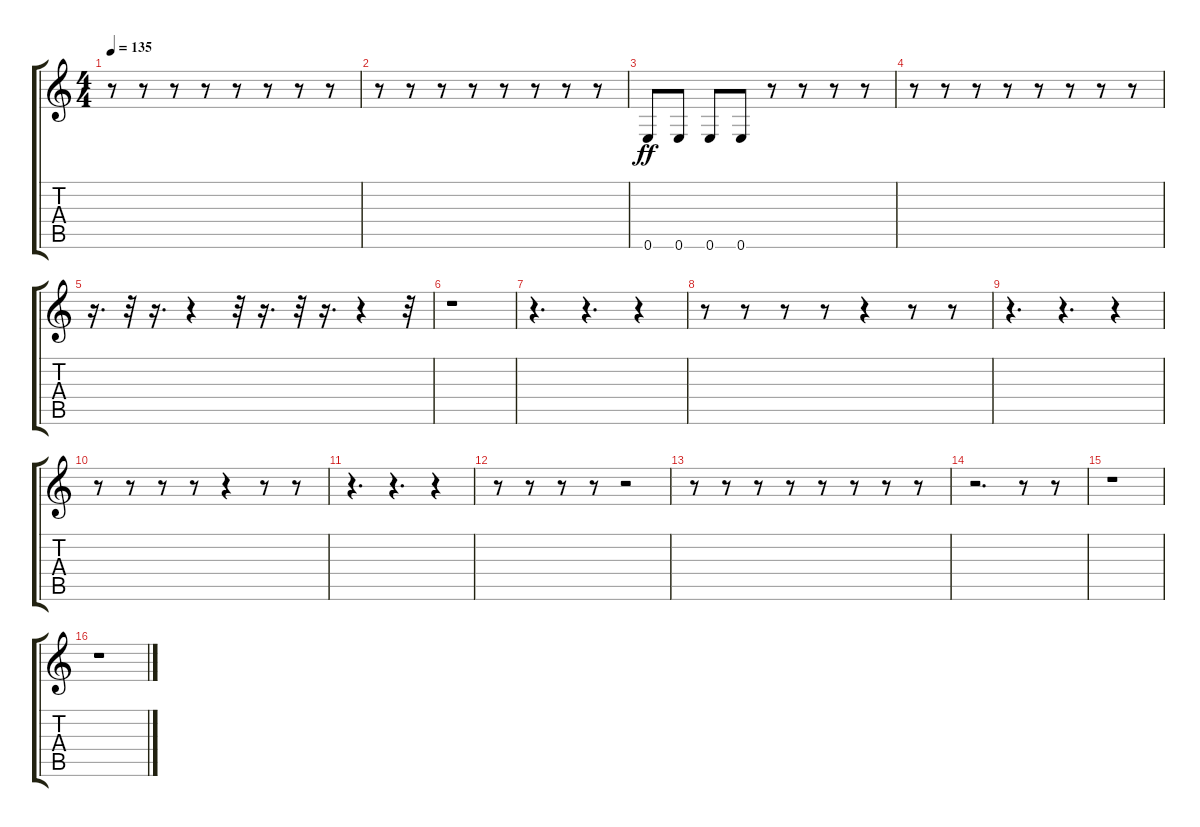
\track "" {instrument electricbasspick}
\staff {score tabs}
\tuning (E4 B3 G3 D3 A2 E2) {hide}
\ts (4 4)
\tempo 135
\clef g2
\ks c
r.8{dy ff} r.8 r.8 r.8 r.8 r.8 r.8 r.8 |
r.8 r.8 r.8 r.8 r.8 r.8 r.8 r.8 |
0.6.8 0.6.8 0.6.8 0.6.8 r.8 r.8 r.8 r.8 |
r.8 r.8 r.8 r.8 r.8 r.8 r.8 r.8 |
r.16{d} r.32 r.16{d} r.4 r.32 r.16{d} r.32 r.16{d} r.4 r.32 |
r.1 |
r.4{d} r.4{d} r.4 |
r.8 r.8 r.8 r.8 r.4 r.8 r.8 |
r.4{d} r.4{d} r.4 |
r.8 r.8 r.8 r.8 r.4 r.8 r.8 |
r.4{d} r.4{d} r.4 |
r.8 r.8 r.8 r.8 r.2 |
r.8 r.8 r.8 r.8 r.8 r.8 r.8 r.8 |
r.2{d} r.8 r.8 |
r.1 |
r.1
